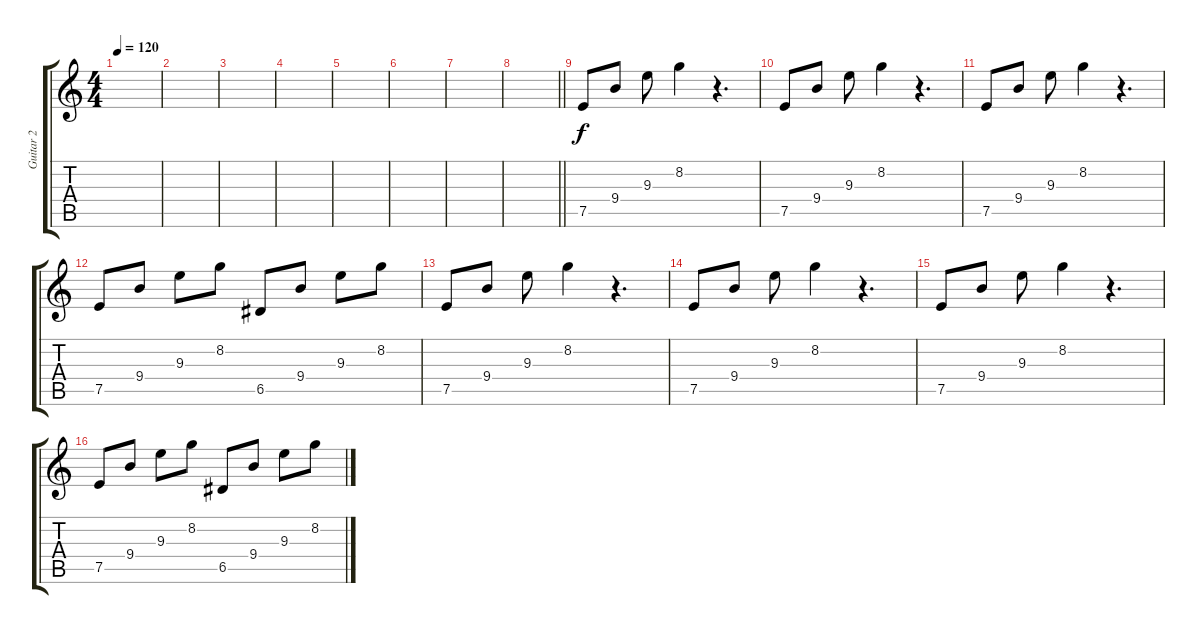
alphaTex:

\track ("Guitar 2" "Guitar 2") {instrument acousticguitarsteel}
\staff {score tabs}
\tuning (E4 B3 G3 D3 A2 E2) {hide}
\ts (4 4)
\tempo 120
\clef g2
\ks c
|
|
|
|
|
|
|
\barLineRight lightlight
|
7.5.8 9.4.8 9.3.8 8.2.4 r.4{d} |
7.5.8 9.4.8 9.3.8 8.2.4 r.4{d} |
7.5.8 9.4.8 9.3.8 8.2.4 r.4{d} |
7.5.8 9.4.8 9.3.8 8.2.8 6.5.8 9.4.8 9.3.8 8.2.8 |
7.5.8 9.4.8 9.3.8 8.2.4 r.4{d} |
7.5.8 9.4.8 9.3.8 8.2.4 r.4{d} |
7.5.8 9.4.8 9.3.8 8.2.4 r.4{d} |
7.5.8 9.4.8 9.3.8 8.2.8 6.5.8 9.4.8 9.3.8 8.2.8
